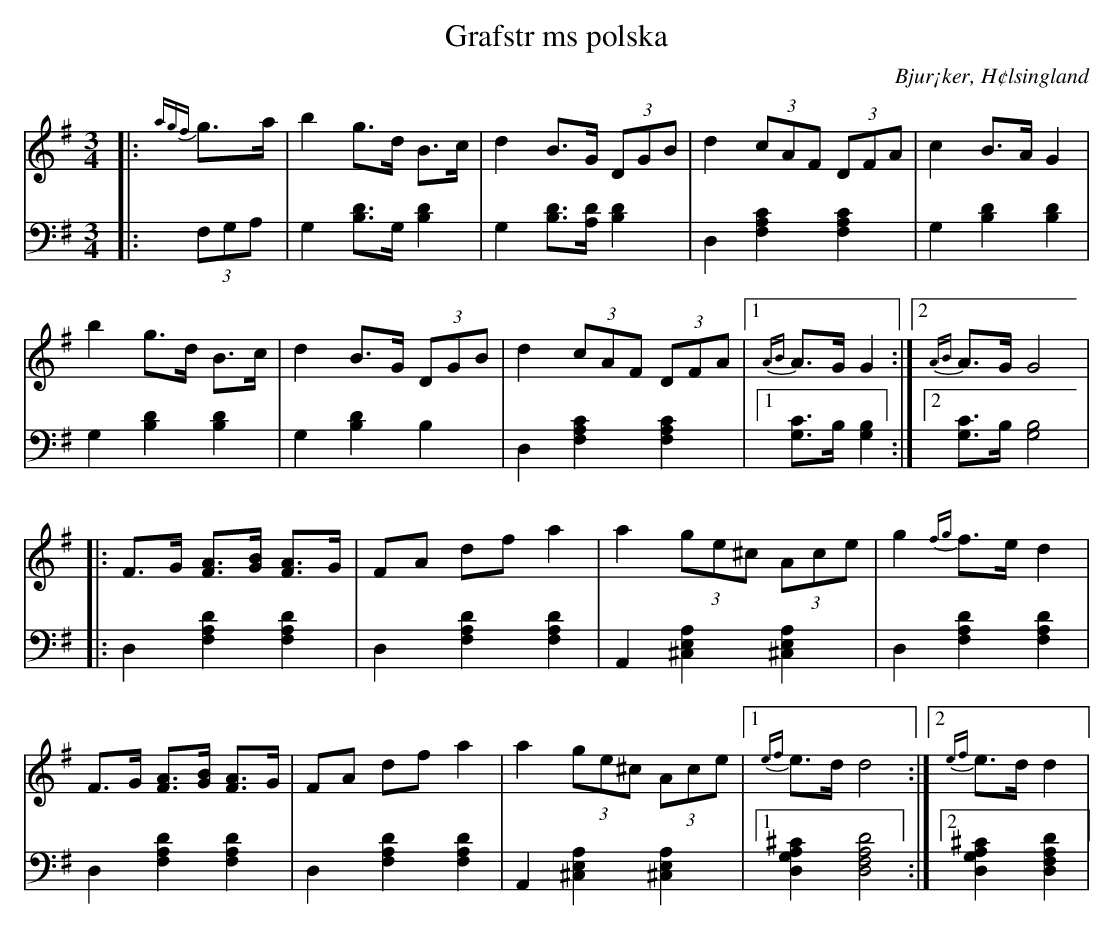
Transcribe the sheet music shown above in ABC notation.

X:1
T: Grafstr ms polska
O: Bjur¡ker, H¢lsingland
M: 3/4
L: 1/8
K: G
V:1
V:2
V: 1
|:{agf}g>a|b2 g>d B>c|d2 B>G (3DGB|d2 (3cAF (3DFA|c2 B>A G2|
b2 g>d B>c|d2 B>G (3DGB|d2 (3cAF (3DFA|1 {AB}A>G G2:|2 {AB}A>G G4|
|:F>G [FA]>[GB] [FA]>G |FA df a2 |a2 (3ge^c (3Ace |g2 {fg}f>e d2 |
F>G [FA]>[GB] [FA]>G |FA df a2 |a2 (3ge^c (3Ace |1 {ef}e>d d4:|2 {ef}e>d d2|
V:2 clef=bass
|:(3F,G,A, | G,2 [B,D]>G, [B,2D2]|G,2 [B,D]>[A,D] [B,2D2]|D,2 [F,2A,2C2] [F,2A,2C2]| G,2 [B,2D2] [B,2D2]|
G,2 [B,2D2] [B,2D2]|G,2 [B,2D2] B,2|D,2 [F,2A,2C2] [F,2A,2C2]|1 [G,C]>B, [G,2B,2]:|2 [G,C]>B, [G,4B,4]|
|:D,2 [F,2A,2D2] [F,2A,2D2]|D,2 [F,2A,2D2] [F,2A,2D2]| A,,2 [^C,2E,2A,2] [^C,2E,2A,2]|D,2 [F,2A,2D2] [F,2A,2D2] |
D,2 [F,2A,2D2] [F,2A,2D2] | D,2 [F,2A,2D2] [F,2A,2D2] | A,,2 [^C,2E,2A,2] [^C,2E,2A,2]|1 [D,2G,2A,2^C2] [D,4F,4A,4D4]:|2 [D,2G,2A,2^C2] [D,2F,2A,2D2]|
